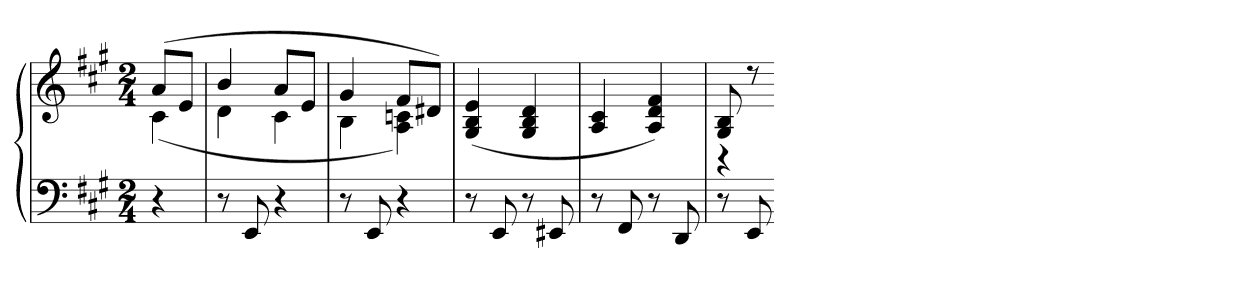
**kern	**kern
*part1	*part1
*staff2	*staff1
*clefF4	*clefG2
*k[f#c#g#]	*k[f#c#g#]
*M2/4	*M2/4
=	=
*	*^
4r	(8aL	(4c#
.	8eJ	.
=162	=162	=162
8r	4b	4d
8EE	.	.
4r	8aL	4c#
.	8eJ	.
=163	=163	=163
8r	4g#	4B
8EE	.	.
4r	8f#L	4A 4cn)
.	8d#XJ)	.
*	*v	*v
=164	=164
8r	(4G# 4B 4e
8EE	.
8r	4G# 4B 4d
8EE#X	.
=165	=165
8r	4A 4c#
8FF#	.
8r	4A 4d 4f#)
8DD	.
=166	=166
*	*^
8r	8G# 8B	4r
8EE	8r	.
*	*v	*v
=-	=-
*-	*-
